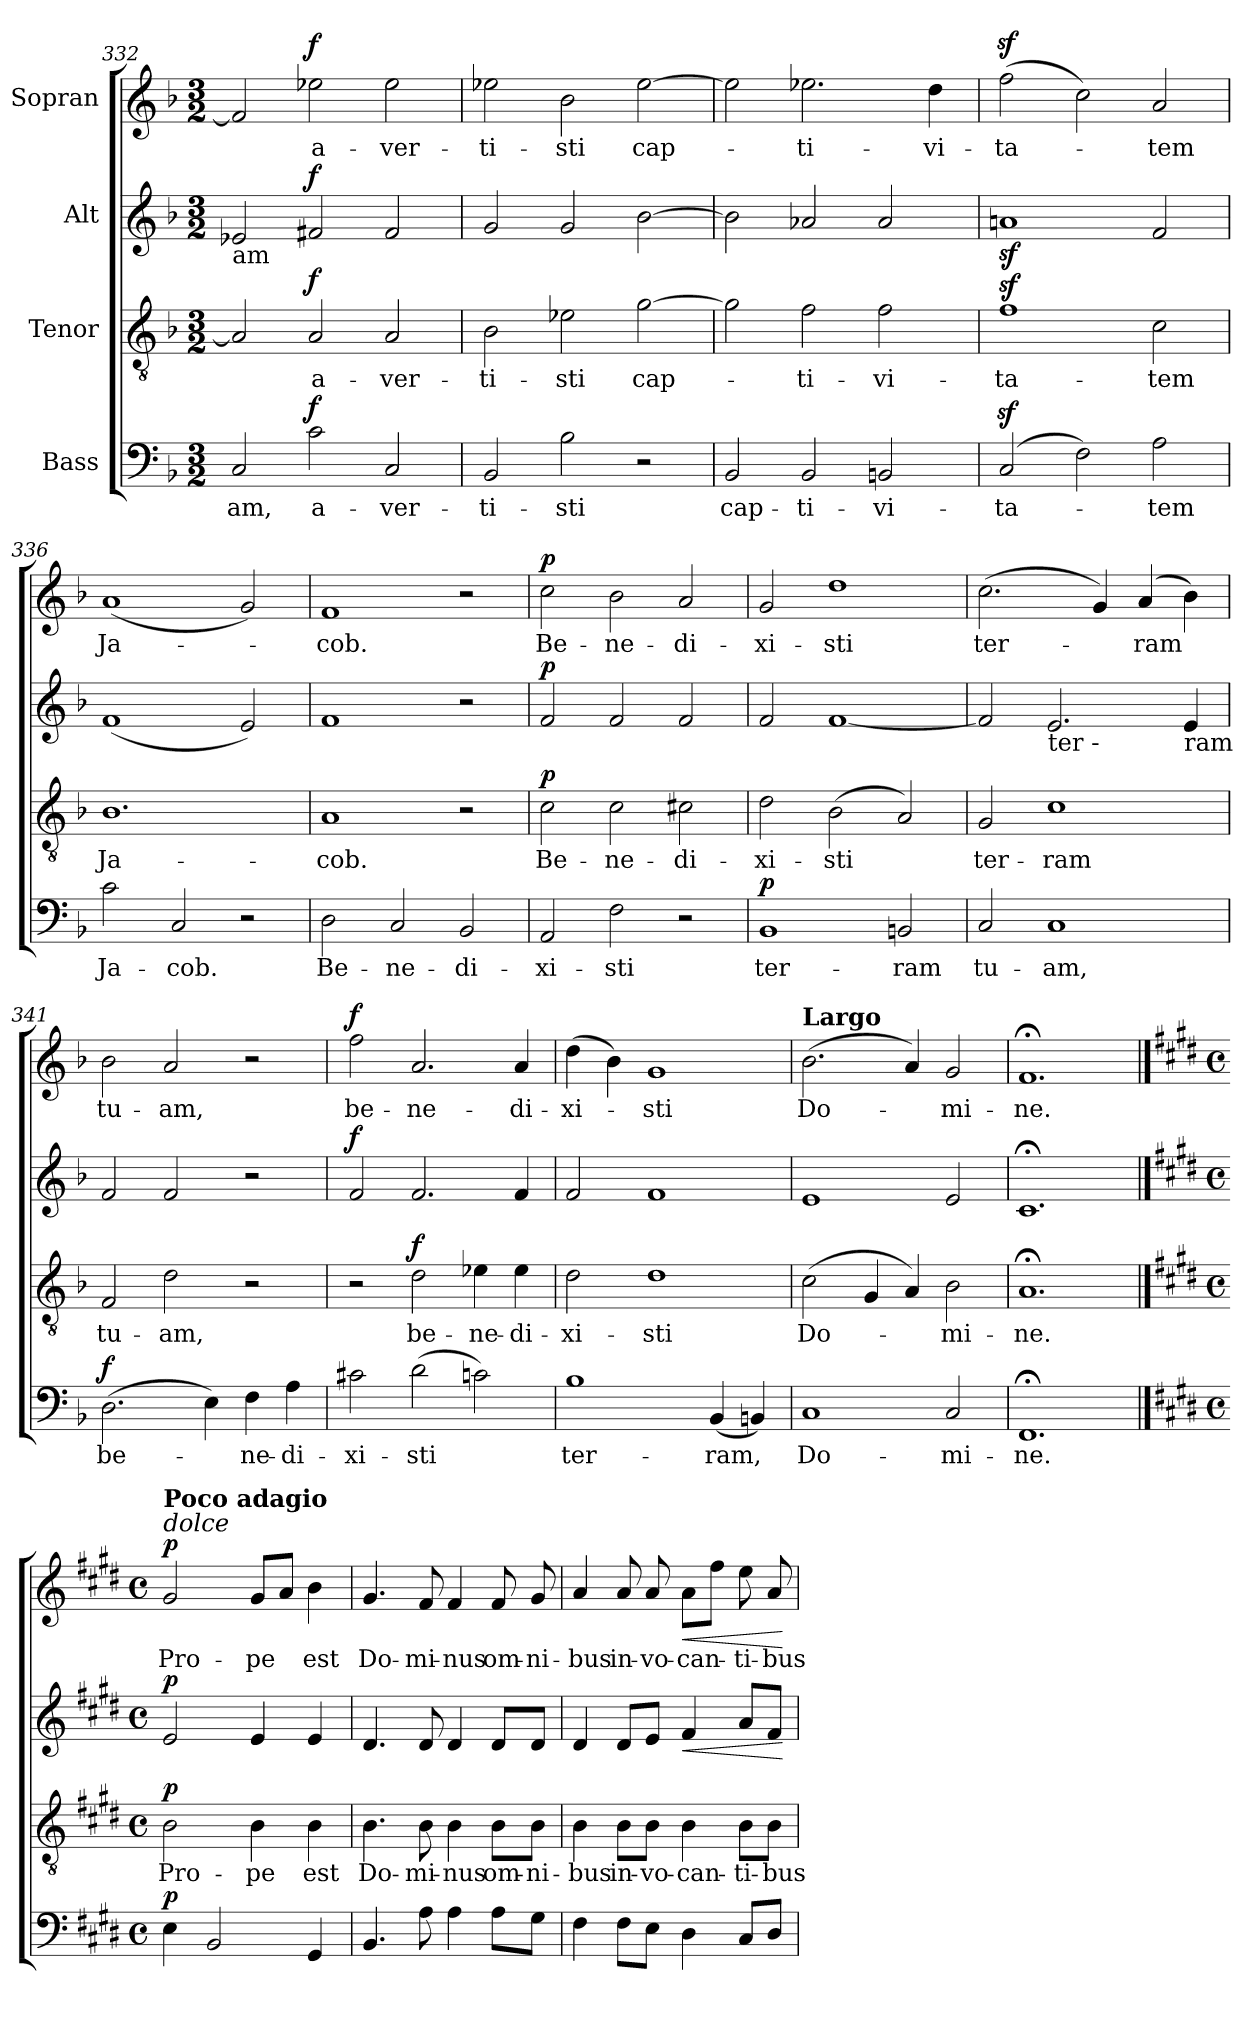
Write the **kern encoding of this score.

**kern	**text	**dynam	**kern	**text	**dynam	**kern	**dynam	**kern	**text	**dynam
*part4	*part4	*part4	*part3	*part3	*part3	*part2	*part2	*part1	*part1	*part1
*staff4	*staff4	*staff4	*staff3	*staff3	*staff3	*staff2	*staff2	*staff1	*staff1	*staff1
*I"Bass	*	*	*I"Tenor	*	*	*I"Alt	*	*I"Sopran	*	*
*clefF4	*	*	*clefGv2	*	*	*clefG2	*	*clefG2	*	*
*k[b-]	*	*	*k[b-]	*	*	*k[b-]	*	*k[b-]	*	*
*F:	*	*	*F:	*	*	*F:	*	*F:	*	*
*M3/2	*	*	*M3/2	*	*	*M3/2	*	*M3/2	*	*
=332	=332	=332	=332	=332	=332	=332	=332	=332	=332	=332
!	!	!	!	!	!	!LO:TX:b:t=am	!	!	!	!
2C/	-am,	.	2A/]	.	.	2e-X/	.	2f#/]	.	.
!	!	!LO:DY:a	!	!	!LO:DY:a	!	!LO:DY:a	!	!	!LO:DY:a
2c\	a-	f	2A/	a-	f	2f#X/	f	2ee-X\	a-	f
2C/	-ver-	.	2A/	-ver-	.	2f#/	.	2ee-\	-ver-	.
=333	=333	=333	=333	=333	=333	=333	=333	=333	=333	=333
2BB-/	-ti-	.	2B-\	-ti-	.	2g/	.	2ee-X\	-ti-	.
2B-\	-sti	.	2e-X\	-sti	.	2g/	.	2b-\	-sti	.
2r	.	.	[2g\	cap-	.	[2b-\	.	[2ee-\	cap-	.
=334	=334	=334	=334	=334	=334	=334	=334	=334	=334	=334
2BB-/	cap-	.	2g\]	.	.	2b-\]	.	2ee-\]	.	.
2BB-/	-ti-	.	2f\	-ti-	.	2a-X/	.	2.ee-X\	-ti-	.
2BBn/	-vi-	.	2f\	-vi-	.	2a-/	.	.	.	.
.	.	.	.	.	.	.	.	4dd\	-vi-	.
=335	=335	=335	=335	=335	=335	=335	=335	=335	=335	=335
(2Cz>/	-ta-	.	1fz>	-ta-	.	1anz>	.	(2ffz>\	-ta-	.
2F\)	.	.	.	.	.	.	.	2cc\)	.	.
2A\	-tem	.	2c\	-tem	.	2f/	.	2a/	-tem	.
=336	=336	=336	=336	=336	=336	=336	=336	=336	=336	=336
2c\	Ja-	.	1.B-	Ja-	.	(1f	.	(1a	Ja-	.
2C/	-cob.	.	.	.	.	.	.	.	.	.
2r	.	.	.	.	.	2e/)	.	2g/)	.	.
=337	=337	=337	=337	=337	=337	=337	=337	=337	=337	=337
2D\	Be-	.	1A	-cob.	.	1f	.	1f	-cob.	.
2C/	-ne-	.	.	.	.	.	.	.	.	.
2BB-/	-di-	.	2r	.	.	2r	.	2r	.	.
!!LO:LB:g=z
=338	=338	=338	=338	=338	=338	=338	=338	=338	=338	=338
!	!	!	!	!	!LO:DY:a	!	!LO:DY:a	!	!	!LO:DY:a
2AA/	-xi-	.	2c\	Be-	p	2f/	p	2cc\	Be-	p
2F\	-sti	.	2c\	-ne-	.	2f/	.	2b-\	-ne-	.
2r	.	.	2c#X\	-di-	.	2f/	.	2a/	-di-	.
=339	=339	=339	=339	=339	=339	=339	=339	=339	=339	=339
!	!	!LO:DY:a	!	!	!	!	!	!	!	!
1BB-	ter-	p	2d\	-xi-	.	2f/	.	2g/	-xi-	.
.	.	.	(2B-\	-sti	.	[1f	.	1dd	-sti	.
2BBn/	-ram	.	2A/)	.	.	.	.	.	.	.
=340	=340	=340	=340	=340	=340	=340	=340	=340	=340	=340
2C/	tu-	.	2G/	ter-	.	2f/]	.	(2.cc\	ter-	.
!	!	!	!	!	!	!LO:TX:b:t=ter -	!	!	!	!
1C	-am,	.	1c	-ram	.	2.e/	.	.	.	.
.	.	.	.	.	.	.	.	4g/)	.	.
.	.	.	.	.	.	.	.	(4a/	-ram	.
!	!	!	!	!	!	!LO:TX:b:t=ram	!	!	!	!
.	.	.	.	.	.	4e/	.	4b-\)	.	.
=341	=341	=341	=341	=341	=341	=341	=341	=341	=341	=341
!	!	!LO:DY:a	!	!	!	!	!	!	!	!
(2.D\	be-	f	2F/	tu-	.	2f/	.	2b-\	tu-	.
.	.	.	2d\	-am,	.	2f/	.	2a/	-am,	.
4E\)	.	.	.	.	.	.	.	.	.	.
4F\	-ne-	.	2r	.	.	2r	.	2r	.	.
4A\	-di-	.	.	.	.	.	.	.	.	.
=342	=342	=342	=342	=342	=342	=342	=342	=342	=342	=342
!	!	!	!	!	!	!	!LO:DY:a	!	!	!LO:DY:a
2c#X\	-xi-	.	2r	.	.	2f/	f	2ff\	be-	f
!	!	!	!	!	!LO:DY:a	!	!	!	!	!
(2d\	-sti	.	2d\	be-	f	2.f/	.	2.a/	-ne-	.
2cn\)	.	.	4e-X\	-ne-	.	.	.	.	.	.
.	.	.	4e-\	-di-	.	4f/	.	4a/	-di-	.
=343	=343	=343	=343	=343	=343	=343	=343	=343	=343	=343
1B-	ter-	.	2d\	-xi-	.	2f/	.	(4dd\	-xi-	.
.	.	.	.	.	.	.	.	4b-\)	.	.
.	.	.	1d	-sti	.	1f	.	1g	-sti	.
(4BB-/	-ram,	.	.	.	.	.	.	.	.	.
4BBn/)	.	.	.	.	.	.	.	.	.	.
=344	=344	=344	=344	=344	=344	=344	=344	=344	=344	=344
!	!	!	!	!	!	!	!	!LO:TX:a:B:t=Largo	!	!
1C	Do-	.	(>2c\	Do-	.	1e	.	(2.b-\	Do-	.
.	.	.	4G/	.	.	.	.	.	.	.
.	.	.	4A/)	.	.	.	.	4a/)	.	.
2C/	-mi-	.	2B-\	-mi-	.	2e/	.	2g/	-mi-	.
=345	=345	=345	=345	=345	=345	=345	=345	=345	=345	=345
1.FF;<	-ne.	.	1.A;<	-ne.	.	1.c;<	.	1.f;<	-ne.	.
!!LO:PB:g=z
==346	==346	==346	==346	==346	==346	==346	==346	==346	==346	==346
*k[f#c#g#d#]	*	*	*k[f#c#g#d#]	*	*	*k[f#c#g#d#]	*	*k[f#c#g#d#]	*	*
*E:	*	*	*E:	*	*	*E:	*	*E:	*	*
*M4/4	*	*	*M4/4	*	*	*M4/4	*	*M4/4	*	*
*met(c)	*	*	*met(c)	*	*	*met(c)	*	*met(c)	*	*
*	*	*	*	*	*	*	*	*MM66	*	*
!	!	!	!	!	!	!	!	!LO:TX:a:i:t=dolce	!	!
!	!	!	!	!	!	!	!	!LO:TX:a:B:t=Poco adagio	!	!
!	!	!LO:DY:a	!	!	!LO:DY:a	!	!LO:DY:a	!	!	!LO:DY:a
4E\	.	p	2B\	Pro-	p	2e/	p	2g#/	Pro-	p
2BB/	.	.	.	.	.	.	.	.	.	.
.	.	.	4B\	-pe	.	4e/	.	8g#/L	-pe	.
.	.	.	.	.	.	.	.	8a/J	.	.
4GG#/	.	.	4B\	est	.	4e/	.	4b\	est	.
=347	=347	=347	=347	=347	=347	=347	=347	=347	=347	=347
4.BB/	.	.	4.B\	Do-	.	4.d#/	.	4.g#/	Do-	.
8A\	.	.	8B\	-mi-	.	8d#/	.	8f#/	-mi-	.
4A\	.	.	4B\	-nus	.	4d#/	.	4f#/	-nus	.
8A\L	.	.	8B\L	om-	.	8d#/L	.	8f#/	om-	.
8G#\J	.	.	8B\J	-ni-	.	8d#/J	.	8g#/	-ni-	.
=348	=348	=348	=348	=348	=348	=348	=348	=348	=348	=348
4F#\	.	.	4B\	-bus	.	4d#/	.	4a/	-bus	.
8F#\L	.	.	8B\L	in-	.	8d#/L	.	8a/	in-	.
8E\J	.	.	8B\J	-vo-	.	8e/J	.	8a/	-vo-	.
!	!	!	!	!	!	!	!LO:HP:b	!	!	!LO:HP:b
4D#\	.	.	4B\	-can-	.	4f#/	<	8a\L	-can-	<
.	.	.	.	.	.	.	.	8ff#\J	.	.
8C#/L	.	.	8B\L	-ti-	.	8a/L	.	8ee\	-ti-	.
8D#/J	.	.	8B\J	-bus	.	8f#/J	.	8a/	-bus	.
.	.	.	.	.	.	.	[	.	.	[
=	=	=	=	=	=	=	=	=	=	=
*-	*-	*-	*-	*-	*-	*-	*-	*-	*-	*-
